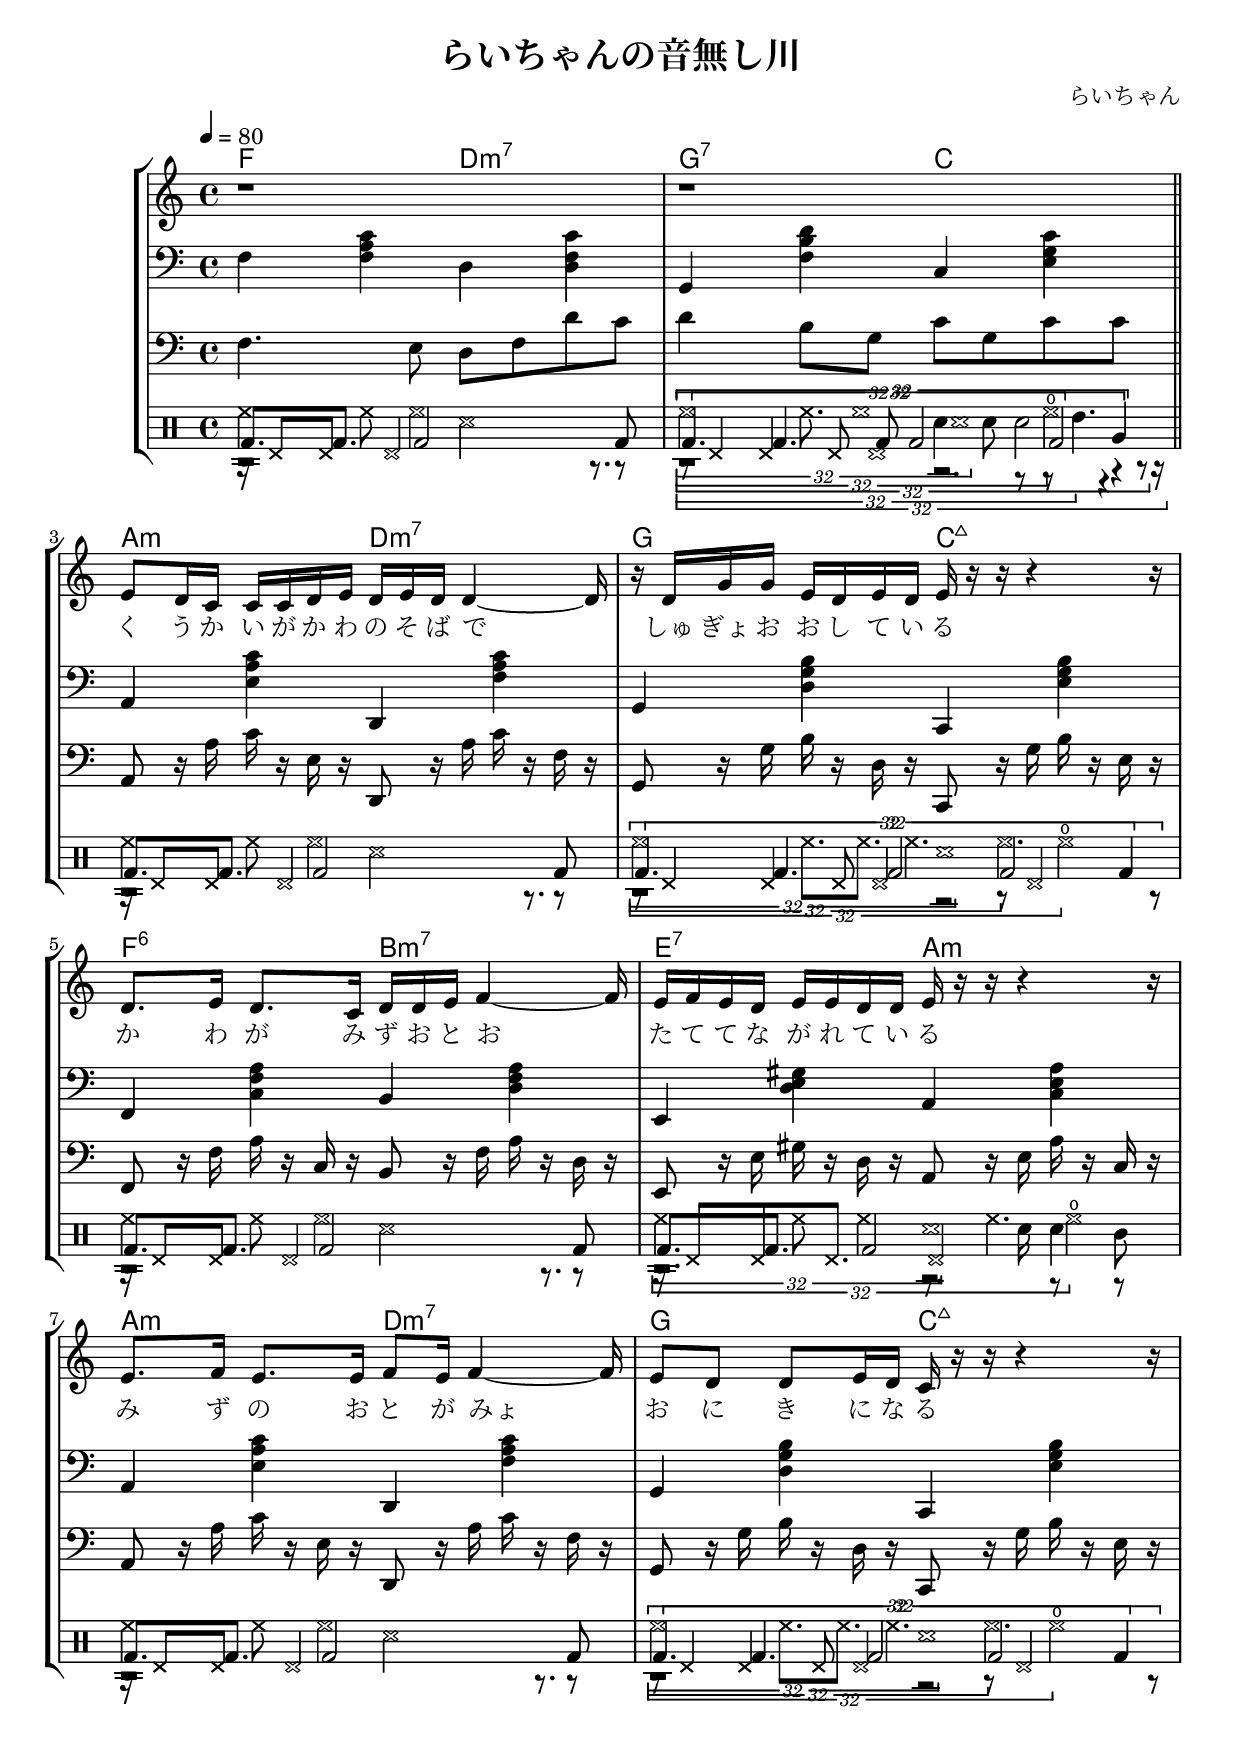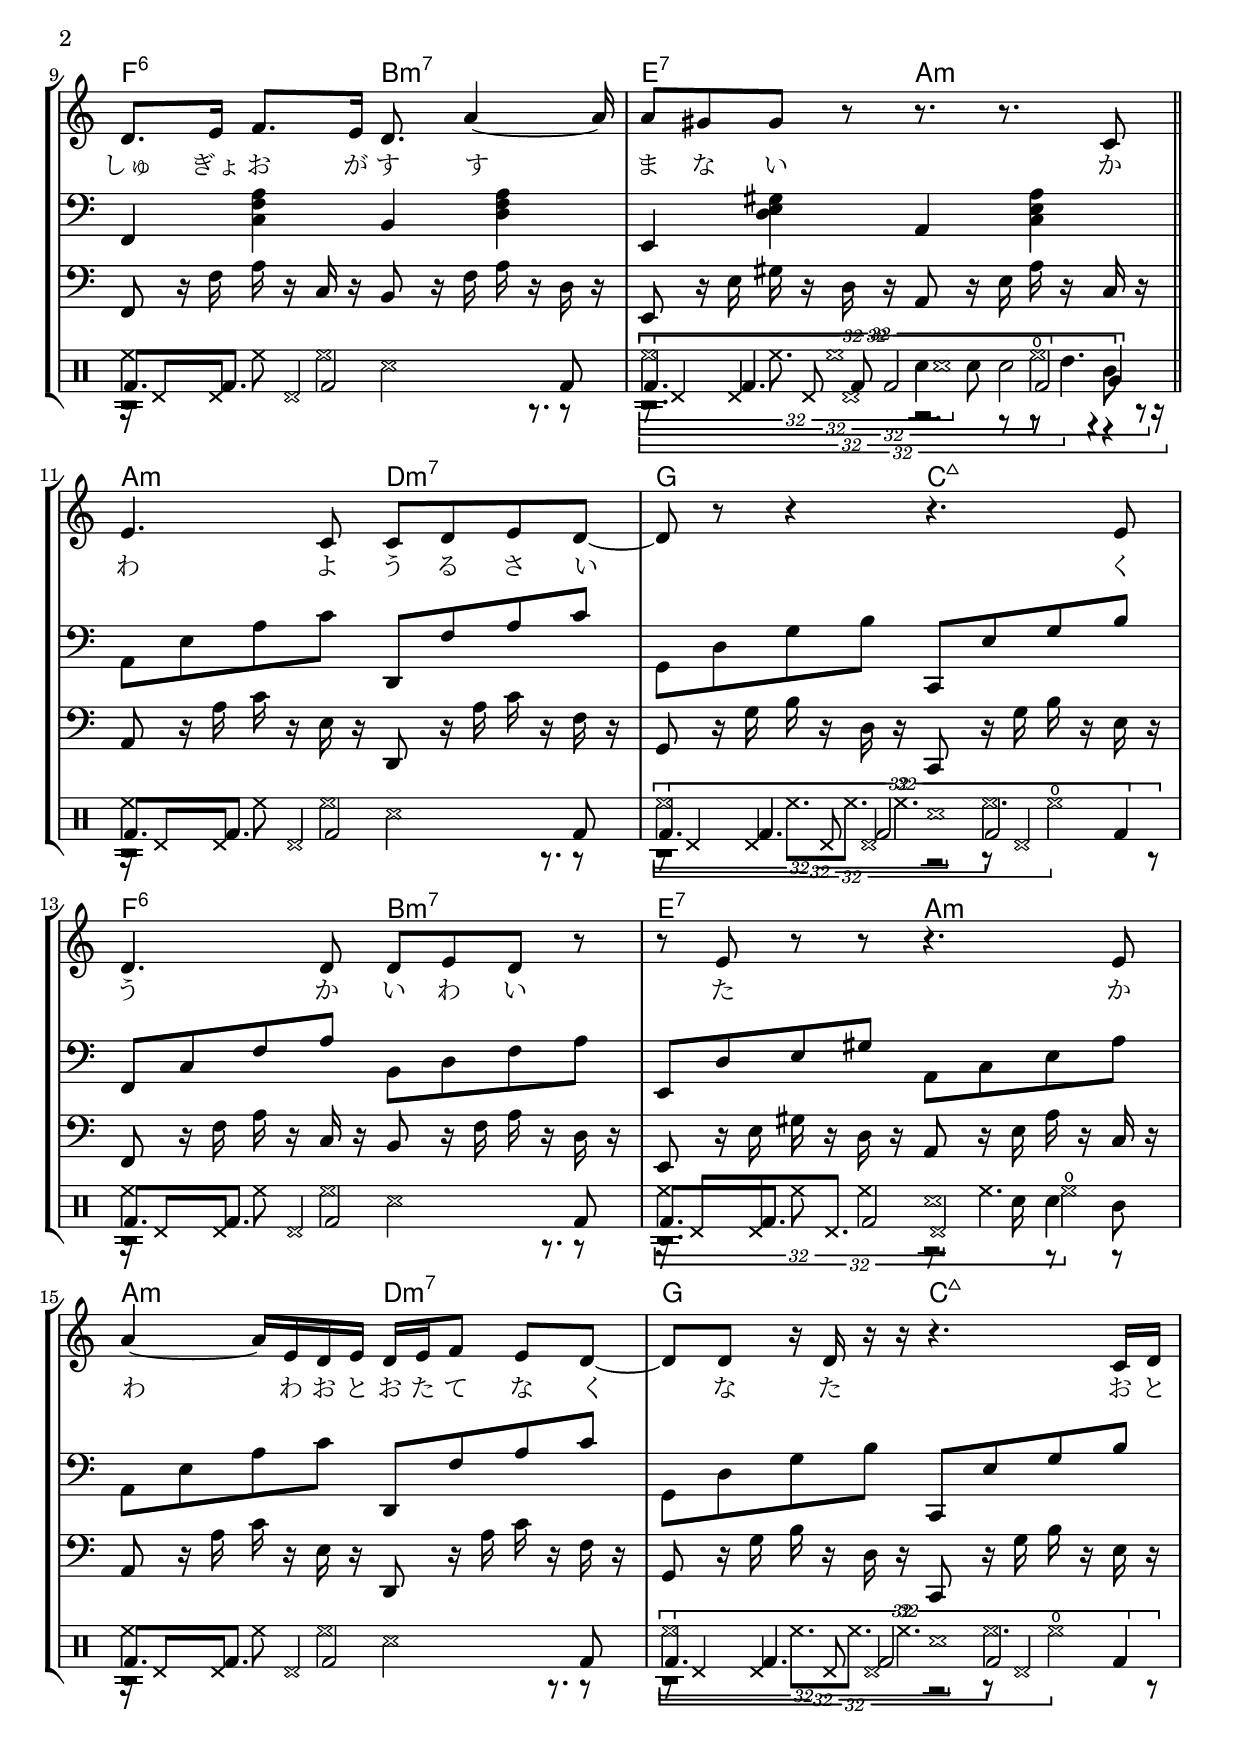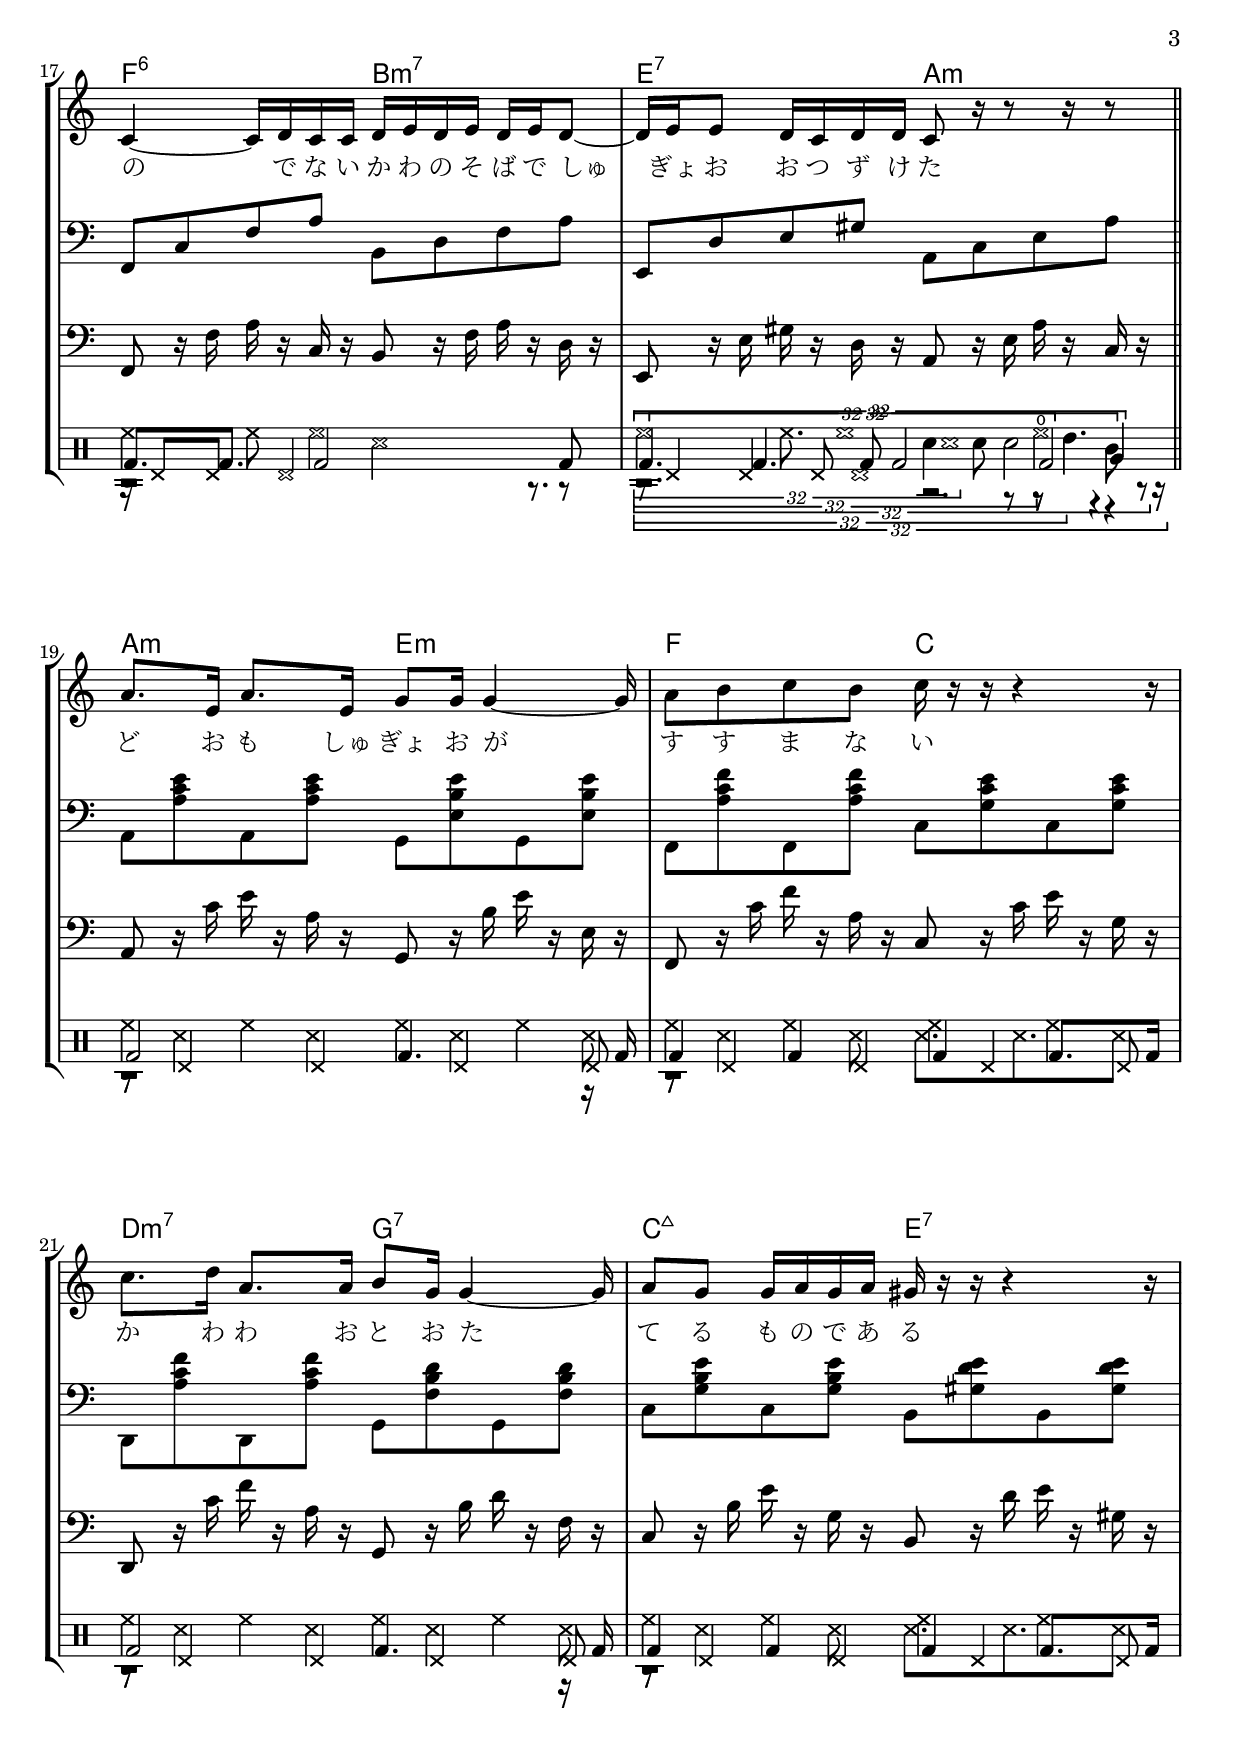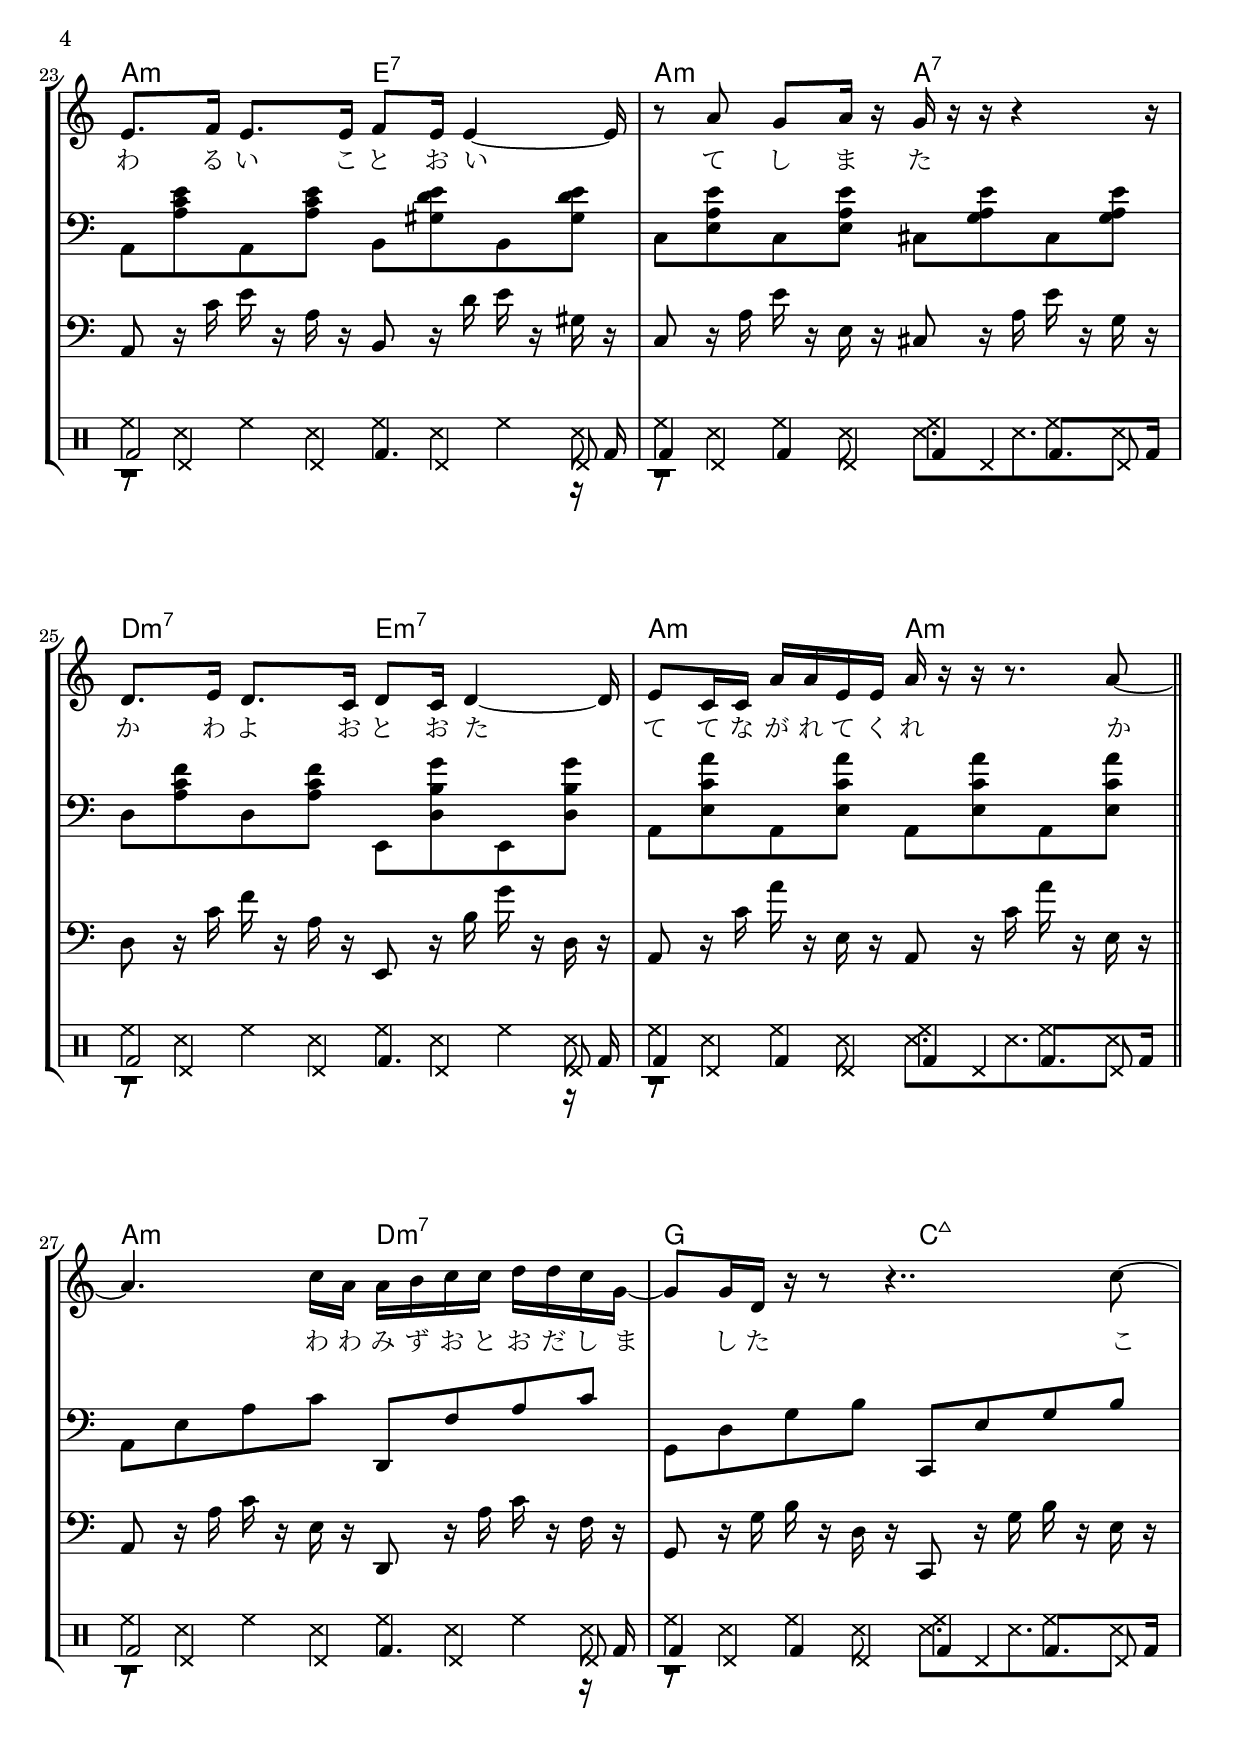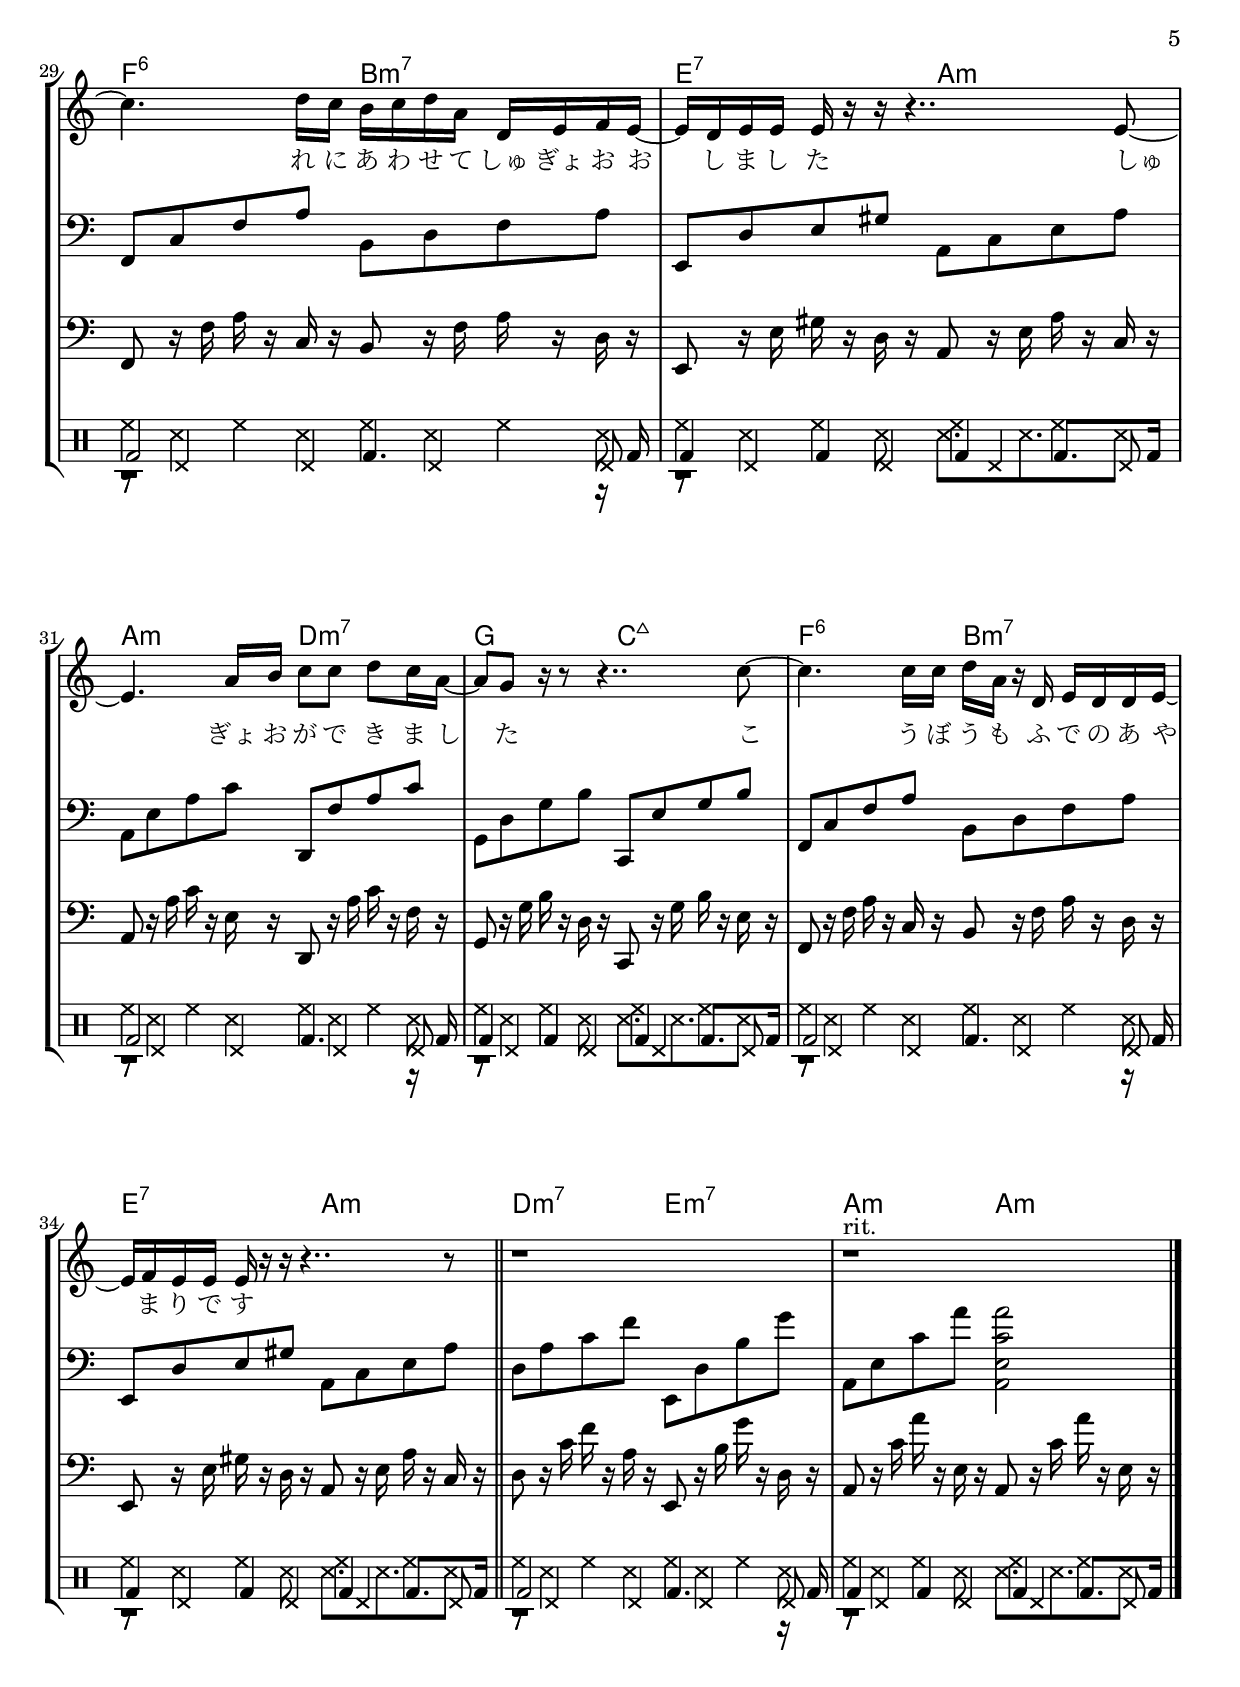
\version "2.12.1"

\header {
	title = \markup {らいちゃんの音無し川}
	composer = \markup \center-column {らいちゃん}
}

harmony = \chordmode {
	f2 d2:min7 g2:7 c2 

	a2:m d2:min7 g2 c2:maj7 f2:6 b2:m7 e2:7 a2:m a2:m d2:min7 g2 c2:maj7 f2:6 b2:m7 e2:7 a2:m 

	a2:m d2:min7 g2 c2:maj7 f2:6 b2:m7 e2:7 a2:m a2:m d2:min7 g2 c2:maj7 f2:6 b2:m7 e2:7 a2:m 

	a2:m e2:m f2 c2 d2:min7 g2:7 c2:maj7 e2:7 a2:m e2:7 a2:m a2:7 d2:min7 e2:min7 a2:m a2:m 

	a2:m d2:min7 g2 c2:maj7 f2:6 b2:m7 e2:7 a2:m a2:m d2:min7 g2 c2:maj7 f2:6 b2:m7 e2:7 a2:m 

	d2:min7 e2:min7 a2:m a2:m 
}

melody = {
	\key c \major
	\tempo 4 = 80
	r1 | r1   
	\set Staff.midiInstrument = #"mmi0.48"
	\set Staff.midiMinimumVolume = #0.7
	\set Staff.midiMaximumVolume = #0.9
	e'8  d'16  c'16  c'16  c'16  d'16  e'16  d'16  e'16  d'16  d'4~d'16 
	r16  d'16  g'16  g'16  e'16  d'16  e'16  d'16  e'16  r16  r16  r4 r16 
	d'8.  e'16  d'8.  c'16  d'16  d'16  e'16  f'4~f'16 
	e'16  f'16  e'16  d'16  e'16  e'16  d'16  d'16  e'16  r16  r16  r4 r16 
	e'8.  f'16  e'8.  e'16  f'8  e'16  f'4~f'16 
	e'8  d'8  d'8  e'16  d'16  c'16  r16  r16  r4 r16 
	d'8.  e'16  f'8.  e'16  d'8.  a'4~a'16 
	a'8  gis'8  gis'8  r8  r8.  r8.  	\set Staff.midiInstrument = #"fss0.35"
	\set Staff.midiMinimumVolume = #0.7
	\set Staff.midiMaximumVolume = #0.9
	c'8 
	e'4.  c'8  c'8  d'8  e'8  d'8~ 
	d'8  r8  r4  r4.  e'8 
	d'4.  d'8  d'8  e'8  d'8  r8 
	r8  e'8  r8  r8  r4.  e'8 
	a'4~a'16  e'16  d'16  e'16  d'16  e'16  f'8  e'8  d'8~ 
	d'8  d'8  r16  d'16  r16  r16  r4.  c'16  d'16 
	c'4~c'16  d'16  c'16  c'16  d'16  e'16  d'16  e'16  d'16  e'16  d'8~ 
	d'16  e'16  e'8  d'16  c'16  d'16  d'16  c'8  r16  r8  r16  	r8 	\set Staff.midiInstrument = #"mmi0.42"
	\set Staff.midiMinimumVolume = #0.7
	\set Staff.midiMaximumVolume = #0.9
	a'8.  e'16  a'8.  e'16  g'8  g'16  g'4~g'16 
	a'8  b'8  c''8  b'8  c''16  r16  r16  r4 r16 
	c''8.  d''16  a'8.  a'16  b'8  g'16  g'4~g'16 
	a'8  g'8  g'16  a'16  g'16  a'16  gis'16  r16  r16  r4 r16 
	e'8.  f'16  e'8.  e'16  f'8  e'16  e'4~e'16 
	r8  a'8  g'8  a'16  r16  g'16  r16  r16  r4 r16 
	d'8.  e'16  d'8.  c'16  d'8  c'16  d'4~d'16 
	e'8  c'16  c'16  a'16  a'16  e'16  e'16  a'16  r16  r16  r8.  	\set Staff.midiInstrument = #"fss0.35"
	\set Staff.midiMinimumVolume = #0.7
	\set Staff.midiMaximumVolume = #0.9
	a'8~ 
	a'4.  c''16  a'16  a'16  b'16  c''16  c''16  d''16  d''16  c''16  g'16~ 
	g'8  g'16  d'16  r16  r8  r4..  c''8~ 
	c''4.  d''16  c''16  b'16  c''16  d''16  a'16  d'16  e'16  f'16  e'16~ 
	e'16  d'16  e'16  e'16  e'16  r16  r16  r4..  e'8~ 
	e'4.  a'16  b'16  c''8  c''8  d''8  c''16  a'16~ 
	a'8  g'8  r16  r8  r4..  c''8~ 
	c''4.  c''16  c''16  d''16  a'16  r16  d'16  e'16  d'16  d'16  e'16~ 
	e'16  f'16  e'16  e'16  e'16  r16  r16  r4..  	r8 	r1 | r1^"rit." \bar "|."
}

words = \lyricmode {
	
	く  う  か  い  が  か  わ  の  そ  ば  で  しゅ  ぎょ  お  お  し  て  い  る  か  わ  が  み  ず  お  と  お  た  て  て  な  が  れ  て  い  る  み  ず  の  お  と  が  みょ  お  に  き  に  な  る  しゅ  ぎょ  お  が  す  す  ま  な  い  
	か  わ  よ  う  る  さ  い  く  う  か  い  わ  い  た  か  わ  わ  お  と  お  た  て  な  く  な  た  お  と  の  で  な  い  か  わ  の  そ  ば  で  しゅ  ぎょ  お  お  つ  ず  け  た  
	ど  お  も  しゅ  ぎょ  お  が  す  す  ま  な  い  か  わ  わ  お  と  お  た  て  る  も  の  で  あ  る  わ  る  い  こ  と  お  い  て  し  ま  た  か  わ  よ  お  と  お  た  て  て  な  が  れ  て  く  れ  
	か  わ  わ  み  ず  お  と  お  だ  し  ま  し  た  こ  れ  に  あ  わ  せ  て  しゅ  ぎょ  お  お  し  ま  し  た  しゅ  ぎょ  お  が  で  き  ま  し  た  こ  う  ぼ  う  も  ふ  で  の  あ  や  ま  り  で  す  
	
}

tempochange = {
	\time 4/4
	\tempo 4 = 80
	r1 | r1 \bar "||"
	\tempo 4 = 80
	r1 | r1 | r1 | r1 | r1 | r1 | r1 | r1 \bar "||"
	\tempo 4 = 80
	r1 | r1 | r1 | r1 | r1 | r1 | r1 | r1 \bar "||"
	\tempo 4 = 80
	r1 | r1 | r1 | r1 | r1 | r1 | r1 | r1 \bar "||"
	\tempo 4 = 80
	r1 | r1 | r1 | r1 | r1 | r1 | r1 | r1 \bar "||"
	\tempo 4 = 80
	r1 | \tempo 4 = 60 r2 \tempo 4 = 53 r2 \bar "|."
}

mainacc = {
	\clef bass
	\set Staff.midiInstrument = #"Harpsichord"
	\set Staff.midiMinimumVolume = #0.3
	\set Staff.midiMaximumVolume = #0.6
	\time 4/4
	\key c \major
	\tempo 4 = 80
	f4 <f a c'>4
	d4 <d f c'>4
	g,4 <f b d'>4
	c4 <e g c'>4
	\bar "||"

	\set Staff.midiInstrument = #"Harpsichord"
	\set Staff.midiMinimumVolume = #0.3
	\set Staff.midiMaximumVolume = #0.6
	a,4 <e a c'>4
	d,4 <f a c'>4
	g,4 <d g b>4
	c,4 <e g b>4
	f,4 <c f a>4
	b,4 <d f a>4
	e,4 <d e gis>4
	a,4 <c e a>4
	a,4 <e a c'>4
	d,4 <f a c'>4
	g,4 <d g b>4
	c,4 <e g b>4
	f,4 <c f a>4
	b,4 <d f a>4
	e,4 <d e gis>4
	a,4 <c e a>4
	\bar "||"

	\set Staff.midiInstrument = #"Harpsichord"
	\set Staff.midiMinimumVolume = #0.3
	\set Staff.midiMaximumVolume = #0.6
	a,8 e8 a8 c'8
	d,8 f8 a8 c'8
	g,8 d8 g8 b8
	c,8 e8 g8 b8
	f,8 c8 f8 a8
	b,8 d8 f8 a8
	e,8 d8 e8 gis8
	a,8 c8 e8 a8
	a,8 e8 a8 c'8
	d,8 f8 a8 c'8
	g,8 d8 g8 b8
	c,8 e8 g8 b8
	f,8 c8 f8 a8
	b,8 d8 f8 a8
	e,8 d8 e8 gis8
	a,8 c8 e8 a8
	\bar "||"

	\set Staff.midiInstrument = #"Harpsichord"
	\set Staff.midiMinimumVolume = #0.3
	\set Staff.midiMaximumVolume = #0.6
	a,8 <a c' e'> a, <a c' e'>
	g,8 <e b e'> g, <e b e'>
	f,8 <a c' f'> f, <a c' f'>
	c8 <g c' e'> c <g c' e'>
	d,8 <a c' f'> d, <a c' f'>
	g,8 <f b d'> g, <f b d'>
	c8 <g b e'> c <g b e'>
	b,8 <gis d' e'> b, <gis d' e'>
	a,8 <a c' e'> a, <a c' e'>
	b,8 <gis d' e'> b, <gis d' e'>
	c8 <e a e'> c <e a e'>
	cis8 <g a e'> cis <g a e'>
	d8 <a c' f'> d <a c' f'>
	e,8 <d b g'> e, <d b g'>
	a,8 <e c' a'> a, <e c' a'>
	a,8 <e c' a'> a, <e c' a'>
	\bar "||"

	\set Staff.midiInstrument = #"Harpsichord"
	\set Staff.midiMinimumVolume = #0.3
	\set Staff.midiMaximumVolume = #0.6
	a,8 e8 a8 c'8
	d,8 f8 a8 c'8
	g,8 d8 g8 b8
	c,8 e8 g8 b8
	f,8 c8 f8 a8
	b,8 d8 f8 a8
	e,8 d8 e8 gis8
	a,8 c8 e8 a8
	a,8 e8 a8 c'8
	d,8 f8 a8 c'8
	g,8 d8 g8 b8
	c,8 e8 g8 b8
	f,8 c8 f8 a8
	b,8 d8 f8 a8
	e,8 d8 e8 gis8
	a,8 c8 e8 a8
	\bar "||"

	\set Staff.midiInstrument = #"Harpsichord"
	\set Staff.midiMinimumVolume = #0.3
	\set Staff.midiMaximumVolume = #0.6
	d8 a8 c'8 f'8
	e,8 d8 b8 g'8
	a,8 e8 c'8 a'8
	<a, e c' a'>2
	\bar "|."
}

subacc = {
	\clef bass
	\set Staff.midiInstrument = #"Vibraphone"
	\set Staff.midiMinimumVolume = #0.3
	\set Staff.midiMaximumVolume = #0.6
	\time 4/4
	\key c \major
	\tempo 4 = 80
	f4. e8
	d8 f d'8 c'~
	d'4 b8 g8~
	c'8 g c' c'
	\bar "||"

	\set Staff.midiInstrument = #"Vibraphone"
	\set Staff.midiMinimumVolume = #0.3
	\set Staff.midiMaximumVolume = #0.6
	a,8r16a16c'16r16e16r16
	d,8r16a16c'16r16f16r16
	g,8r16g16b16r16d16r16
	c,8r16g16b16r16e16r16
	f,8r16f16a16r16c16r16
	b,8r16f16a16r16d16r16
	e,8r16e16gis16r16d16r16
	a,8r16e16a16r16c16r16
	a,8r16a16c'16r16e16r16
	d,8r16a16c'16r16f16r16
	g,8r16g16b16r16d16r16
	c,8r16g16b16r16e16r16
	f,8r16f16a16r16c16r16
	b,8r16f16a16r16d16r16
	e,8r16e16gis16r16d16r16
	a,8r16e16a16r16c16r16
	\bar "||"

	\set Staff.midiInstrument = #"Vibraphone"
	\set Staff.midiMinimumVolume = #0.3
	\set Staff.midiMaximumVolume = #0.6
	a,8r16a16c'16r16e16r16
	d,8r16a16c'16r16f16r16
	g,8r16g16b16r16d16r16
	c,8r16g16b16r16e16r16
	f,8r16f16a16r16c16r16
	b,8r16f16a16r16d16r16
	e,8r16e16gis16r16d16r16
	a,8r16e16a16r16c16r16
	a,8r16a16c'16r16e16r16
	d,8r16a16c'16r16f16r16
	g,8r16g16b16r16d16r16
	c,8r16g16b16r16e16r16
	f,8r16f16a16r16c16r16
	b,8r16f16a16r16d16r16
	e,8r16e16gis16r16d16r16
	a,8r16e16a16r16c16r16
	\bar "||"

	\set Staff.midiInstrument = #"Vibraphone"
	\set Staff.midiMinimumVolume = #0.3
	\set Staff.midiMaximumVolume = #0.6
	a,8r16c'16e'16r16a16r16
	g,8r16b16e'16r16e16r16
	f,8r16c'16f'16r16a16r16
	c8r16c'16e'16r16g16r16
	d,8r16c'16f'16r16a16r16
	g,8r16b16d'16r16f16r16
	c8r16b16e'16r16g16r16
	b,8r16d'16e'16r16gis16r16
	a,8r16c'16e'16r16a16r16
	b,8r16d'16e'16r16gis16r16
	c8r16a16e'16r16e16r16
	cis8r16a16e'16r16g16r16
	d8r16c'16f'16r16a16r16
	e,8r16b16g'16r16d16r16
	a,8r16c'16a'16r16e16r16
	a,8r16c'16a'16r16e16r16
	\bar "||"

	\set Staff.midiInstrument = #"Vibraphone"
	\set Staff.midiMinimumVolume = #0.3
	\set Staff.midiMaximumVolume = #0.6
	a,8r16a16c'16r16e16r16
	d,8r16a16c'16r16f16r16
	g,8r16g16b16r16d16r16
	c,8r16g16b16r16e16r16
	f,8r16f16a16r16c16r16
	b,8r16f16a16r16d16r16
	e,8r16e16gis16r16d16r16
	a,8r16e16a16r16c16r16
	a,8r16a16c'16r16e16r16
	d,8r16a16c'16r16f16r16
	g,8r16g16b16r16d16r16
	c,8r16g16b16r16e16r16
	f,8r16f16a16r16c16r16
	b,8r16f16a16r16d16r16
	e,8r16e16gis16r16d16r16
	a,8r16e16a16r16c16r16
	\bar "||"

	\set Staff.midiInstrument = #"Vibraphone"
	\set Staff.midiMinimumVolume = #0.3
	\set Staff.midiMaximumVolume = #0.6
	d8r16c'16f'16r16a16r16
	e,8r16b16g'16r16d16r16
	a,8r16c'16a'16r16e16r16
	a,8r16c'16a'16r16e16r16
	\bar "|."
}

percA = {
	\drummode {
	hh4 hh8 hh2 r8  |\times 16/32{ hh2 hh8. hh1 r4 r16 } \bar "||"
	hh4 hh8 hh2 r8  |\times 16/32{ hh2 hh8. hh8. hh4. hh2. } |hh4 hh8 hh2 r8  |hh4 hh8 hh4 hh4.  |hh4 hh8 hh2 r8  |\times 16/32{ hh2 hh8. hh8. hh4. hh2. } |hh4 hh8 hh2 r8  |\times 16/32{ hh2 hh8. hh1 r4 r16 } \bar "||"
	hh4 hh8 hh2 r8  |\times 16/32{ hh2 hh8. hh8. hh4. hh2. } |hh4 hh8 hh2 r8  |hh4 hh8 hh4 hh4.  |hh4 hh8 hh2 r8  |\times 16/32{ hh2 hh8. hh8. hh4. hh2. } |hh4 hh8 hh2 r8  |\times 16/32{ hh2 hh8. hh1 r4 r16 } \bar "||"
	hh4 hh4 hh4 hh4  |hh4 hh4 hh4 hh4  |hh4 hh4 hh4 hh4  |hh4 hh4 hh4 hh4  |hh4 hh4 hh4 hh4  |hh4 hh4 hh4 hh4  |hh4 hh4 hh4 hh4  |hh4 hh4 hh4 hh4  \bar "||"
	hh4 hh4 hh4 hh4  |hh4 hh4 hh4 hh4  |hh4 hh4 hh4 hh4  |hh4 hh4 hh4 hh4  |hh4 hh4 hh4 hh4  |hh4 hh4 hh4 hh4  |hh4 hh4 hh4 hh4  |hh4 hh4 hh4 hh4  \bar "||"
	hh4 hh4 hh4 hh4  |hh4 hh4 hh4 hh4  \bar "|."
	}
}

percB = {
	\drummode {
	r16 hhp8 hhp8 hhp2 r8.  |\times 16/32{ r8 hhp4 hhp4 hhp8 hhp1 r4 } \bar "||"
	r16 hhp8 hhp8 hhp2 r8.  |\times 16/32{ r8 hhp4 hhp4 hhp8 hhp2 r8 hhp2 r8 } |r16 hhp8 hhp8 hhp2 r8.  |r16 hhp8 hhp8 hhp8. hhp2  |r16 hhp8 hhp8 hhp2 r8.  |\times 16/32{ r8 hhp4 hhp4 hhp8 hhp2 r8 hhp2 r8 } |r16 hhp8 hhp8 hhp2 r8.  |\times 16/32{ r8 hhp4 hhp4 hhp8 hhp1 r4 } \bar "||"
	r16 hhp8 hhp8 hhp2 r8.  |\times 16/32{ r8 hhp4 hhp4 hhp8 hhp2 r8 hhp2 r8 } |r16 hhp8 hhp8 hhp2 r8.  |r16 hhp8 hhp8 hhp8. hhp2  |r16 hhp8 hhp8 hhp2 r8.  |\times 16/32{ r8 hhp4 hhp4 hhp8 hhp2 r8 hhp2 r8 } |r16 hhp8 hhp8 hhp2 r8.  |\times 16/32{ r8 hhp4 hhp4 hhp8 hhp1 r4 } \bar "||"
	r8 ss4 ss4 ss4 ss8  |r8 ss4 ss8 ss8. ss8. ss8  |r8 ss4 ss4 ss4 ss8  |r8 ss4 ss8 ss8. ss8. ss8  |r8 ss4 ss4 ss4 ss8  |r8 ss4 ss8 ss8. ss8. ss8  |r8 ss4 ss4 ss4 ss8  |r8 ss4 ss8 ss8. ss8. ss8  \bar "||"
	r8 ss4 ss4 ss4 ss8  |r8 ss4 ss8 ss8. ss8. ss8  |r8 ss4 ss4 ss4 ss8  |r8 ss4 ss8 ss8. ss8. ss8  |r8 ss4 ss4 ss4 ss8  |r8 ss4 ss8 ss8. ss8. ss8  |r8 ss4 ss4 ss4 ss8  |r8 ss4 ss8 ss8. ss8. ss8  \bar "||"
	r8 ss4 ss4 ss4 ss8  |r8 ss4 ss8 ss8. ss8. ss8  \bar "|."
	}
}

percC = {
	\drummode {
	r1  |\times 16/32{ r1 r2 hho2 } \bar "||"
	r1  |\times 16/32{ r1 r2 hho2 } |r1  |\times 16/32{ r1 r2 hho2 } |r1  |\times 16/32{ r1 r2 hho2 } |r1  |\times 16/32{ r1 r2 hho2 } \bar "||"
	r1  |\times 16/32{ r1 r2 hho2 } |r1  |\times 16/32{ r1 r2 hho2 } |r1  |\times 16/32{ r1 r2 hho2 } |r1  |\times 16/32{ r1 r2 hho2 } \bar "||"
	r8 hhp4 hhp4 hhp4 hhp8  |r8 hhp4 hhp4 hhp4 hhp8  |r8 hhp4 hhp4 hhp4 hhp8  |r8 hhp4 hhp4 hhp4 hhp8  |r8 hhp4 hhp4 hhp4 hhp8  |r8 hhp4 hhp4 hhp4 hhp8  |r8 hhp4 hhp4 hhp4 hhp8  |r8 hhp4 hhp4 hhp4 hhp8  \bar "||"
	r8 hhp4 hhp4 hhp4 hhp8  |r8 hhp4 hhp4 hhp4 hhp8  |r8 hhp4 hhp4 hhp4 hhp8  |r8 hhp4 hhp4 hhp4 hhp8  |r8 hhp4 hhp4 hhp4 hhp8  |r8 hhp4 hhp4 hhp4 hhp8  |r8 hhp4 hhp4 hhp4 hhp8  |r8 hhp4 hhp4 hhp4 hhp8  \bar "||"
	r8 hhp4 hhp4 hhp4 hhp8  |r8 hhp4 hhp4 hhp4 hhp8  \bar "|."
	}
}

percD = {
	\drummode {
	bd8. bd8. bd2 bd8  |\times 16/32{ bd4. bd4. bd8 bd2 r8 bd2 } \bar "||"
	bd8. bd8. bd2 bd8  |\times 16/32{ bd4. bd4. bd2 bd2 bd4 } |bd8. bd8. bd2 bd8  |bd8. bd8. bd2 r8  |bd8. bd8. bd2 bd8  |\times 16/32{ bd4. bd4. bd2 bd2 bd4 } |bd8. bd8. bd2 bd8  |\times 16/32{ bd4. bd4. bd8 bd2 r8 bd2 } \bar "||"
	bd8. bd8. bd2 bd8  |\times 16/32{ bd4. bd4. bd2 bd2 bd4 } |bd8. bd8. bd2 bd8  |bd8. bd8. bd2 r8  |bd8. bd8. bd2 bd8  |\times 16/32{ bd4. bd4. bd2 bd2 bd4 } |bd8. bd8. bd2 bd8  |\times 16/32{ bd4. bd4. bd8 bd2 r8 bd2 } \bar "||"
	bd2 bd4. r16 bd16  |bd4 bd4 bd4 bd8. bd16  |bd2 bd4. r16 bd16  |bd4 bd4 bd4 bd8. bd16  |bd2 bd4. r16 bd16  |bd4 bd4 bd4 bd8. bd16  |bd2 bd4. r16 bd16  |bd4 bd4 bd4 bd8. bd16  \bar "||"
	bd2 bd4. r16 bd16  |bd4 bd4 bd4 bd8. bd16  |bd2 bd4. r16 bd16  |bd4 bd4 bd4 bd8. bd16  |bd2 bd4. r16 bd16  |bd4 bd4 bd4 bd8. bd16  |bd2 bd4. r16 bd16  |bd4 bd4 bd4 bd8. bd16  \bar "||"
	bd2 bd4. r16 bd16  |bd4 bd4 bd4 bd8. bd16  \bar "|."
	}
}

percE = {
	\drummode {
	r2 ss2  |\times 16/32{ r1 ss1 } \bar "||"
	r2 ss2  |\times 16/32{ r1 ss1 } |r2 ss2  |\times 16/32{ r1 ss1 } |r2 ss2  |\times 16/32{ r1 ss1 } |r2 ss2  |\times 16/32{ r1 ss1 } \bar "||"
	r2 ss2  |\times 16/32{ r1 ss1 } |r2 ss2  |\times 16/32{ r1 ss1 } |r2 ss2  |\times 16/32{ r1 ss1 } |r2 ss2  |\times 16/32{ r1 ss1 } \bar "||"
	r1 | r1 | r1 | r1 | r1 | r1 | r1 | r1 \bar "||"
	r1 | r1 | r1 | r1 | r1 | r1 | r1 | r1 \bar "||"
	r1 | r1 \bar "|."
	}
}

percF = {
	\drummode {
	r1 |\times 16/32{ r1 sn4 sn8 sn2 r8 } \bar "||"
	r1 |r1 |r1 |r2 r8. sn16 sn4  |r1 |r1 |r1 |\times 16/32{ r1 sn4 sn8 sn2 r8 } \bar "||"
	r1 |r1 |r1 |r2 r8. sn16 sn4  |r1 |r1 |r1 |\times 16/32{ r1 sn4 sn8 sn2 r8 } \bar "||"
	r1 | r1 | r1 | r1 | r1 | r1 | r1 | r1 \bar "||"
	r1 | r1 | r1 | r1 | r1 | r1 | r1 | r1 \bar "||"
	r1 | r1 \bar "|."
	}
}

percG = {
	\drummode {
	r1 |r1 \bar "||"
	r1 |r1 |r1 |r2. r8 tomml8  |r1 |r1 |r1 |r2. r8 tomml8  \bar "||"
	r1 |r1 |r1 |r2. r8 tomml8  |r1 |r1 |r1 |r2. r8 tomml8  \bar "||"
	r1 | r1 | r1 | r1 | r1 | r1 | r1 | r1 \bar "||"
	r1 | r1 | r1 | r1 | r1 | r1 | r1 | r1 \bar "||"
	r1 | r1 \bar "|."
	}
}

percH = {
	\drummode {
	r1 |\times 16/32{ r1 r2 r8 tommh4. } \bar "||"
	r1 |r1 |r1 |r1 |r1 |r1 |r1 |\times 16/32{ r1 r2 r8 tommh4. } \bar "||"
	r1 |r1 |r1 |r1 |r1 |r1 |r1 |\times 16/32{ r1 r2 r8 tommh4. } \bar "||"
	r1 | r1 | r1 | r1 | r1 | r1 | r1 | r1 \bar "||"
	r1 | r1 | r1 | r1 | r1 | r1 | r1 | r1 \bar "||"
	r1 | r1 \bar "|."
	}
}

percI = {
	\drummode {
	r1 |\times 16/32{ r1 r2. tomfh4 } \bar "||"
	r1 |r1 |r1 |r1 |r1 |r1 |r1 |\times 16/32{ r1 r2. tomfh4 } \bar "||"
	r1 |r1 |r1 |r1 |r1 |r1 |r1 |\times 16/32{ r1 r2. tomfh4 } \bar "||"
	r1 | r1 | r1 | r1 | r1 | r1 | r1 | r1 \bar "||"
	r1 | r1 | r1 | r1 | r1 | r1 | r1 | r1 \bar "||"
	r1 | r1 \bar "|."
	}
}

\score {
	<<
		\new StaffGroup <<
			\new ChordNames {\harmony}
			\new Voice = "melody" {\melody}
			\new Lyrics \lyricsto "melody" \words
			\new Staff = "mainacc" {\mainacc}
			\new Staff = "subacc" {\subacc}
			\new DrumStaff <<
				\new DrumVoice {\percA}
				\new DrumVoice {\percB}
				\new DrumVoice {\percC}
				\new DrumVoice {\percD}
				\new DrumVoice {\percE}
				\new DrumVoice {\percF}
				\new DrumVoice {\percG}
				\new DrumVoice {\percH}
				\new DrumVoice {\percI}
			>>
		>>
	>>
	\layout { }
}
